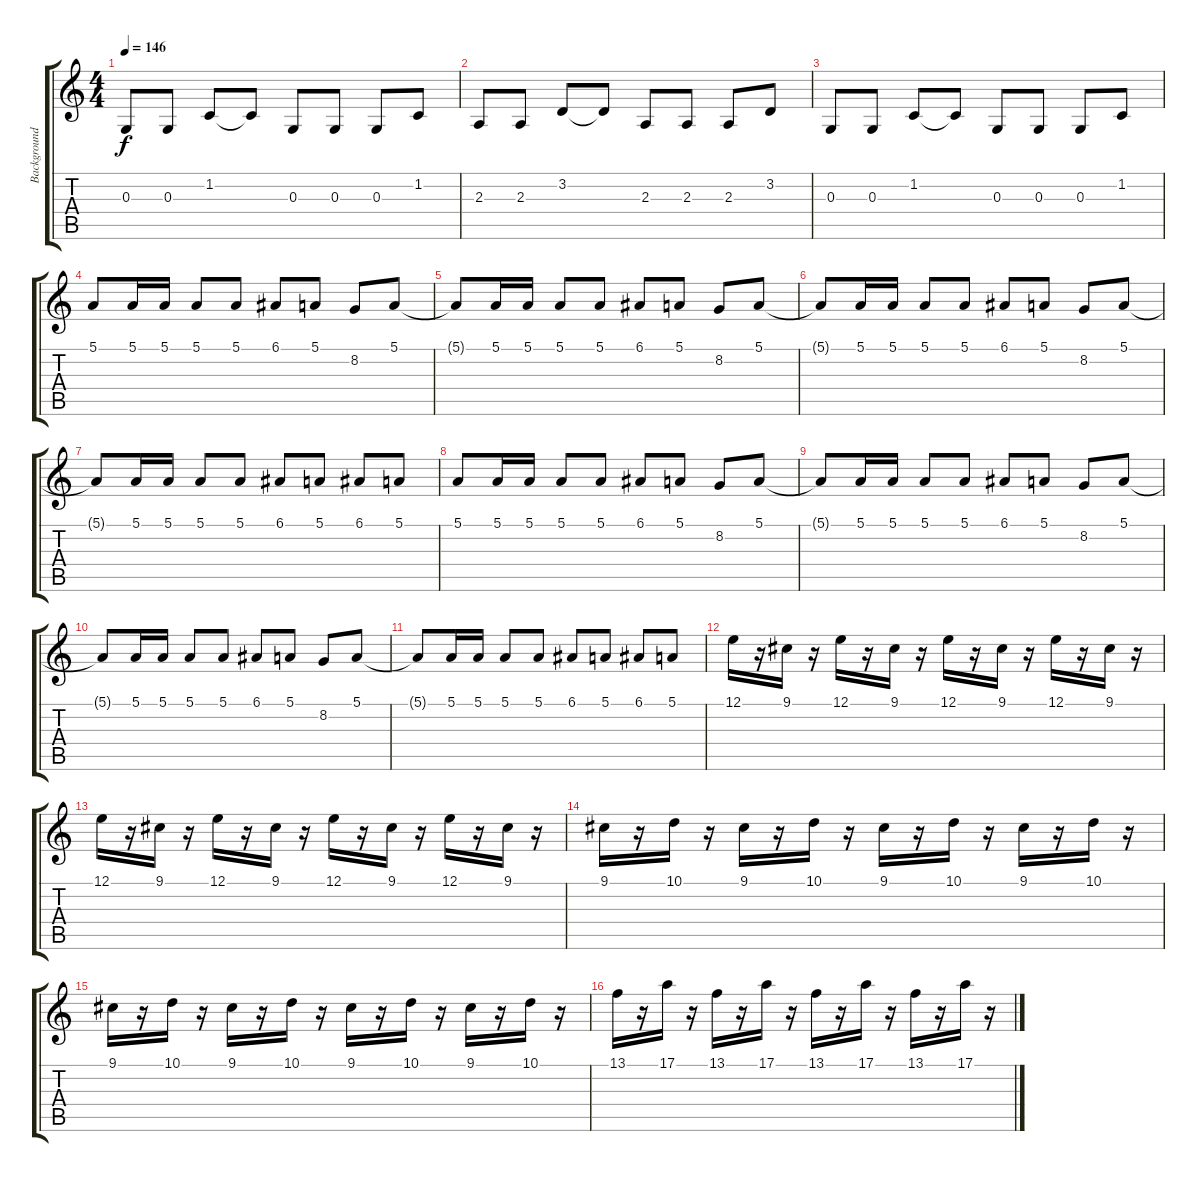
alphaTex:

\track ("Background" "Background") {instrument tubularbells}
\staff {score tabs}
\tuning (E4 B3 G3 D3 A2 E2) {hide}
\ts (4 4)
\tempo 146
\clef g2
\ks c
0.3.8{dy f} 0.3.8 1.2.8 1.2{t}.8 0.3.8 0.3.8 0.3.8 1.2.8 |
2.3.8 2.3.8 3.2.8 3.2{t}.8 2.3.8 2.3.8 2.3.8 3.2.8 |
0.3.8 0.3.8 1.2.8 1.2{t}.8 0.3.8 0.3.8 0.3.8 1.2.8 |
5.1.8{instrument harmonica} 5.1.16 5.1.16 5.1.8 5.1.8 6.1.8 5.1.8 8.2.8 5.1.8 |
5.1{t}.8 5.1.16 5.1.16 5.1.8 5.1.8 6.1.8 5.1.8 8.2.8 5.1.8 |
5.1{t}.8 5.1.16 5.1.16 5.1.8 5.1.8 6.1.8 5.1.8 8.2.8 5.1.8 |
5.1{t}.8 5.1.16 5.1.16 5.1.8 5.1.8 6.1.8 5.1.8 6.1.8 5.1.8 |
5.1.8 5.1.16 5.1.16 5.1.8 5.1.8 6.1.8 5.1.8 8.2.8 5.1.8 |
5.1{t}.8 5.1.16 5.1.16 5.1.8 5.1.8 6.1.8 5.1.8 8.2.8 5.1.8 |
5.1{t}.8 5.1.16 5.1.16 5.1.8 5.1.8 6.1.8 5.1.8 8.2.8 5.1.8 |
5.1{t}.8 5.1.16 5.1.16 5.1.8 5.1.8 6.1.8 5.1.8 6.1.8 5.1.8 |
12.1.16{volume 12 instrument tubularbells} r.16 9.1.16 r.16 12.1.16 r.16 9.1.16 r.16 12.1.16 r.16 9.1.16 r.16 12.1.16 r.16 9.1.16 r.16 |
12.1.16 r.16 9.1.16 r.16 12.1.16 r.16 9.1.16 r.16 12.1.16 r.16 9.1.16 r.16 12.1.16 r.16 9.1.16 r.16 |
9.1.16 r.16 10.1.16 r.16 9.1.16 r.16 10.1.16 r.16 9.1.16 r.16 10.1.16 r.16 9.1.16 r.16 10.1.16 r.16 |
9.1.16 r.16 10.1.16 r.16 9.1.16 r.16 10.1.16 r.16 9.1.16 r.16 10.1.16 r.16 9.1.16 r.16 10.1.16 r.16 |
13.1.16 r.16 17.1.16 r.16 13.1.16 r.16 17.1.16 r.16 13.1.16 r.16 17.1.16 r.16 13.1.16 r.16 17.1.16 r.16
